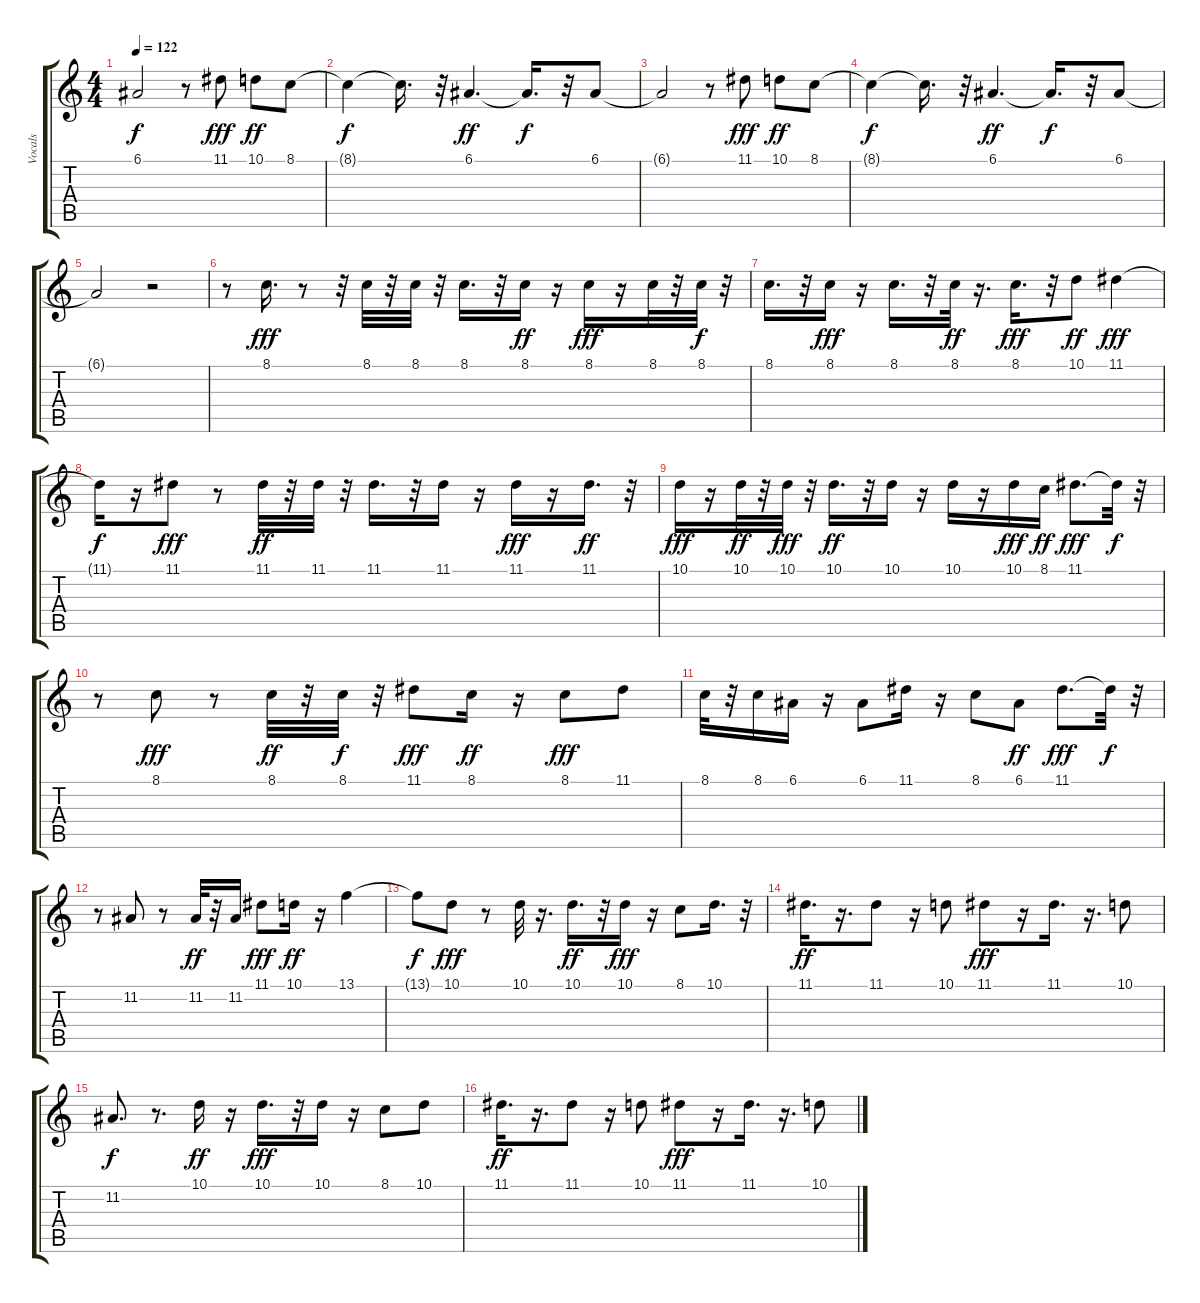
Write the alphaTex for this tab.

\track ("Vocals" "Vocals") {instrument flute}
\staff {score tabs}
\tuning (E4 B3 G3 D3 A2 E2) {hide}
\ts (4 4)
\tempo 122
\clef g2
\ks c
6.1{t}.2{dy f} r.8 11.1.8{dy fff} 10.1.8{dy ff} 8.1.8 |
8.1{t}.4{dy f} 8.1{t}.16{d} r.32 6.1.4{d dy ff} 6.1{t}.16{d dy f} r.32 6.1.8 |
6.1{t}.2 r.8 11.1.8{dy fff} 10.1.8{dy ff} 8.1.8 |
8.1{t}.4{dy f} 8.1{t}.16{d} r.32 6.1.4{d dy ff} 6.1{t}.16{d dy f} r.32 6.1.8 |
6.1{t}.2 r.2 |
r.8 8.1.16{d dy fff} r.8 r.32 8.1.32 r.32 8.1.32 r.32 8.1.16{d} r.32 8.1.16{dy ff} r.16 8.1.16{dy fff} r.16 8.1.32 r.32 8.1.32{dy f} r.32 |
8.1.16{d} r.32 8.1.16{dy fff} r.16 8.1.16{d} r.32 8.1.32{dy ff} r.16{d} 8.1.16{d dy fff} r.32 10.1.8{dy ff} 11.1.4{dy fff} |
11.1{t}.16{dy f} r.16 11.1.8{dy fff} r.8 11.1.32{dy ff} r.32 11.1.32 r.32 11.1.16{d} r.32 11.1.16 r.16 11.1.16{dy fff} r.16 11.1.16{d dy ff} r.32 |
10.1.16{dy fff} r.16 10.1.32{dy ff} r.32 10.1.32{dy fff} r.32 10.1.16{d dy ff} r.32 10.1.16 r.16 10.1.16 r.16 10.1.16{dy fff} 8.1.16{dy ff} 11.1.8{d dy fff} 11.1{t}.32{dy f} r.32 |
r.8 8.1.8{dy fff} r.8 8.1.32{dy ff} r.32 8.1.32{dy f} r.32 11.1.8{dy fff} 8.1.16{dy ff} r.16 8.1.8{dy fff} 11.1.8 |
8.1.32 r.32 8.1.16 6.1.16 r.16 6.1.8 11.1.16 r.16 8.1.8 6.1.8{dy ff} 11.1.8{d dy fff} 11.1{t}.32{dy f} r.32 |
r.8 11.2.8 r.8 11.2.32{dy ff} r.32 11.2.16 11.1.8{dy fff} 10.1.16{dy ff} r.16 13.1.4 |
13.1{t}.8{dy f} 10.1.8{dy fff} r.8 10.1.32 r.16{d} 10.1.16{d dy ff} r.32 10.1.16{dy fff} r.16 8.1.8 10.1.16{d} r.32 |
11.1.16{d dy ff} r.16{d} 11.1.8 r.16 10.1.8 11.1.8{dy fff} r.16 11.1.16{d} r.16{d} 10.1.8 |
11.2.8{d dy f} r.8{d} 10.1.16{dy ff} r.16 10.1.16{d dy fff} r.32 10.1.16 r.16 8.1.8 10.1.8 |
11.1.16{d dy ff} r.16{d} 11.1.8 r.16 10.1.8 11.1.8{dy fff} r.16 11.1.16{d} r.16{d} 10.1.8
